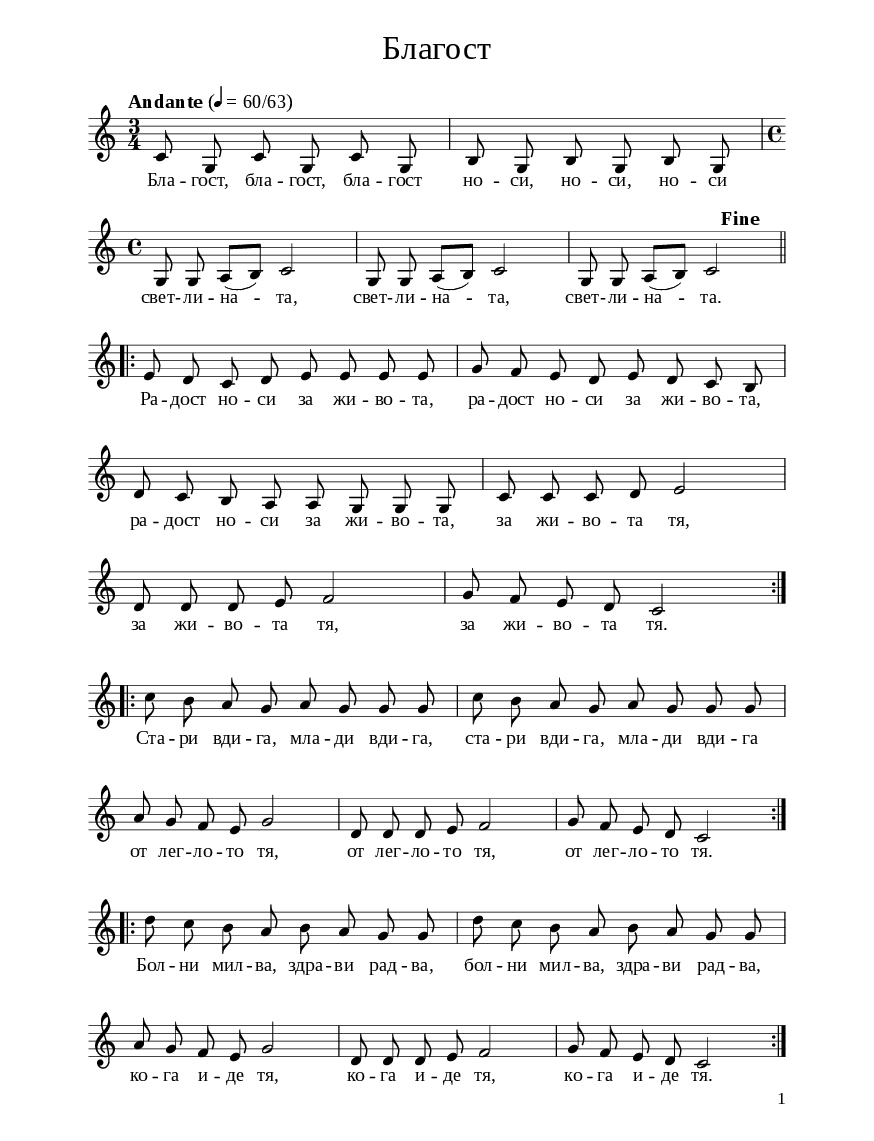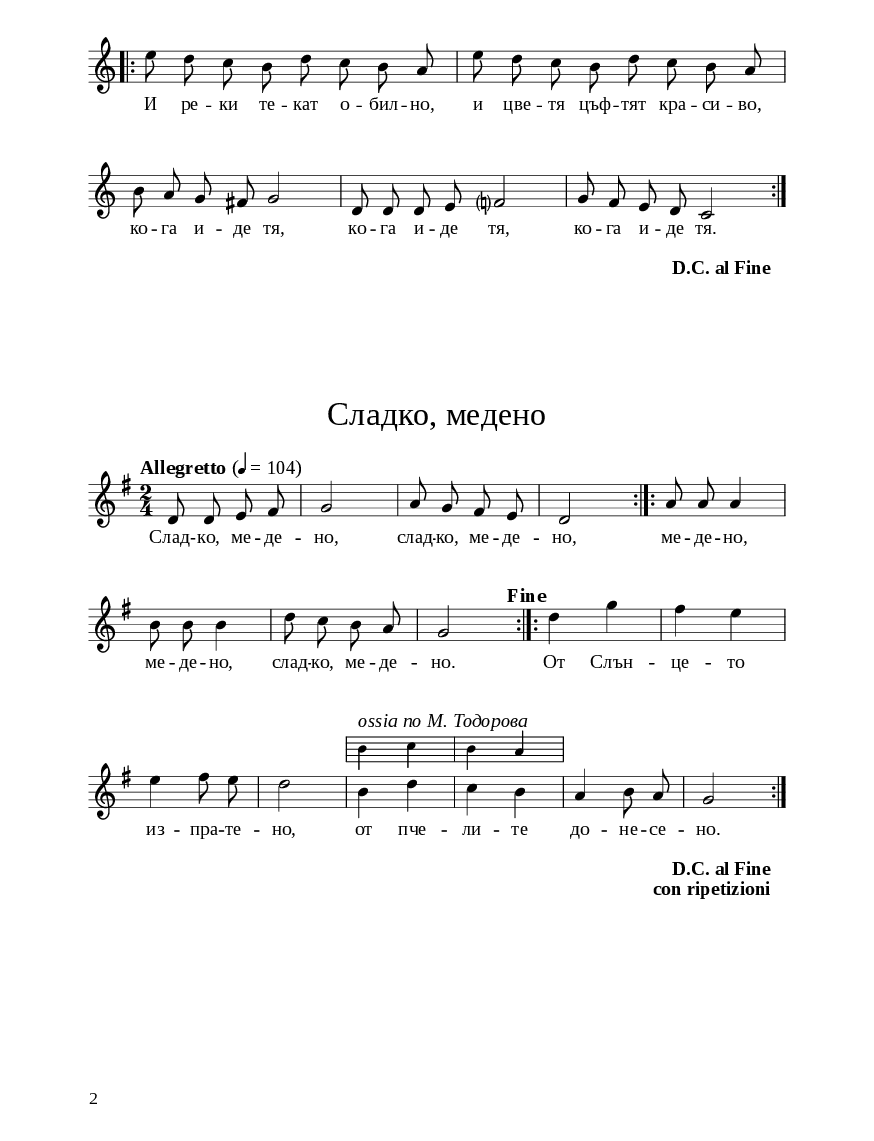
\version "2.24.4"

% include paper part and global functions
\include "include/globals.ily"

\bookpart {
  \label #'ref072
  \tocItem \markup "Благост"
  \include "include/bookpart-paper.ily"
  \score {
    \include "include/score-layout.ily"

    \new Voice \absolute {

      \clef treble
      \key c \major
      \time 3/4
      \tempoFunc "Andante" 4 "60/63"
      \autoBeamOff
      c'8 g c' g c' g | b8 g b g b g \break |

      \time 4/4  g8 g a [( b )] c'2 |g8 g a [( b )] c'2 | g8 g a [( b )]  \tempo"   Fine"c'2    \break |

      \bar ".|:-||"
      e'8 d' c' d' e' e' e' e' | g'8 f' e' d' e' d' c' b \break |

      d'8 c' b a a g g g |c'8 c' c' d' e'2 \break |

      d'8 d' d' e' f'2 | g'8 f' e' d' c'2 \break \bar ":|.:"



      c''8 b' a' g' a' g' g' g' |  c''8 b' a' g' a' g' g' g' \break |

      a'8 g' f' e' g'2 | d'8 d' d' e' f'2 | g'8 f' e' d' c'2
      \break |

      \bar ":|.:"
      d''8 c'' b' a' b' a' g' g' | d''8 c'' b' a' b' a' g' g' \break

      a'8 g' f' e' g'2 | d'8 d' d' e' f'2 | g'8 f' e' d' c'2
      \break |

      \bar ":|.:"
      e''8 d'' c'' b' d'' c'' b' a' | e''8 d'' c'' b' d'' c'' b' a' \break |

      b'8 a' g' fis' g'2 | d'8 d' d' e' f'?2 | g'8 f' e' d' c'2   \bar ":|.:"
      \break | % 27
    }

    \addlyrics {
      Бла -- гост,
      бла -- гост, бла -- гост но -- си, но -- си, но --
      си "свет-" -- ли -- на -- та, "свет-" -- ли -- на -- та,
      "свет-" -- ли -- на -- та. Ра -- дост но -- си за
      жи -- во -- та, ра -- дост но -- си за жи -- во
      -- та, ра -- дост но -- си за жи -- во -- та, за
      жи -- во -- та тя, за жи -- во -- та тя, за жи
      -- во -- та тя. Ста -- ри вди -- га, мла -- ди
      вди -- га, ста -- ри вди -- га, мла -- ди вди --
      га от лег -- ло -- то тя, от лег -- ло -- то
      тя, от лег -- ло -- то тя. Бол -- ни мил -- ва,
      здра -- ви рад -- ва, бол -- ни мил -- ва, здра --
      ви рад -- ва, ко -- га и -- де тя, ко -- га и
      -- де тя, ко -- га и -- де тя. И ре -- ки те
      -- кат о -- бил -- но, и цве -- тя цъф -- тят
      кра -- си -- во, ко -- га и -- де тя, ко -- га
      и -- де тя, ко -- га и -- де тя.
    }
    \header {
      title = \titleFunc #'ref_desc_5 "Благост" "Blagost"
    }

    \midi{}

  } % score

  \markup \dc-one "D.C. al Fine"

  \markup \vspace #5
  \label #'ref073
  \tocItem \markup "Сладко, медено"
  \include "include/bookpart-paper.ily"
  \score {
    \include "include/score-layout.ily"

    \new Staff = main \absolute {
      \clef treble
      \key g \major
      \time 2/4
      \tempoFunc "Allegretto" 4 "104"
      \autoBeamOff


      d'8 d' e' fis' |g'2 | a'8 g' fis' e' | d'2  \bar ":|.:"  |

      a'8 a' a'4 | \break  b'8 b' b'4 | d''8 c'' b' a' | \tempo "              Fine" g'2  \bar ":|.:" |



      d''4 g'' | fis''4 e'' | \break

      e''4 fis''8 e'' | d''2  |

      <<
        {

          b'4 d'' | c''4 b' |
        }

        \new Staff \with {
          \override VerticalAxisGroup.default-staff-staff-spacing =
          #'((basic-distance . 5.5)
             (padding . -10))
          \remove "Time_signature_engraver"
          alignAboveContext = #"main"
          fontSize = #-1.5
          \override StaffSymbol.staff-space = #(magstep -2)
          \override StaffSymbol.thickness = #(magstep -2)
          firstClef = ##f
        }
        { b'4^\markup { \large \italic "ossia по М. Тодорова" } c'' | b'4 a' | }
      >>



      a'4 b'8 a' | g'2
      \bar ":|."
    }

    \addlyrics {
      "Слад-" -- ко,
      ме -- де -- но, слад -- ко, ме -- де -- но, ме --
      де -- но, ме -- де -- но, слад -- ко, ме -- де --
      но. От Слън -- це -- то из -- пра -- те -- но,
      от пче -- ли -- те до -- не -- се -- но.
    }

    \header {
      title = \titleFunc #'ref_desc_13 "Сладко, медено" "Sladko, medeno"
    }

    \midi{}

  } % score
  
  \markup \dc-two "D.C. al Fine" "con ripetizioni"


} % bookpart
